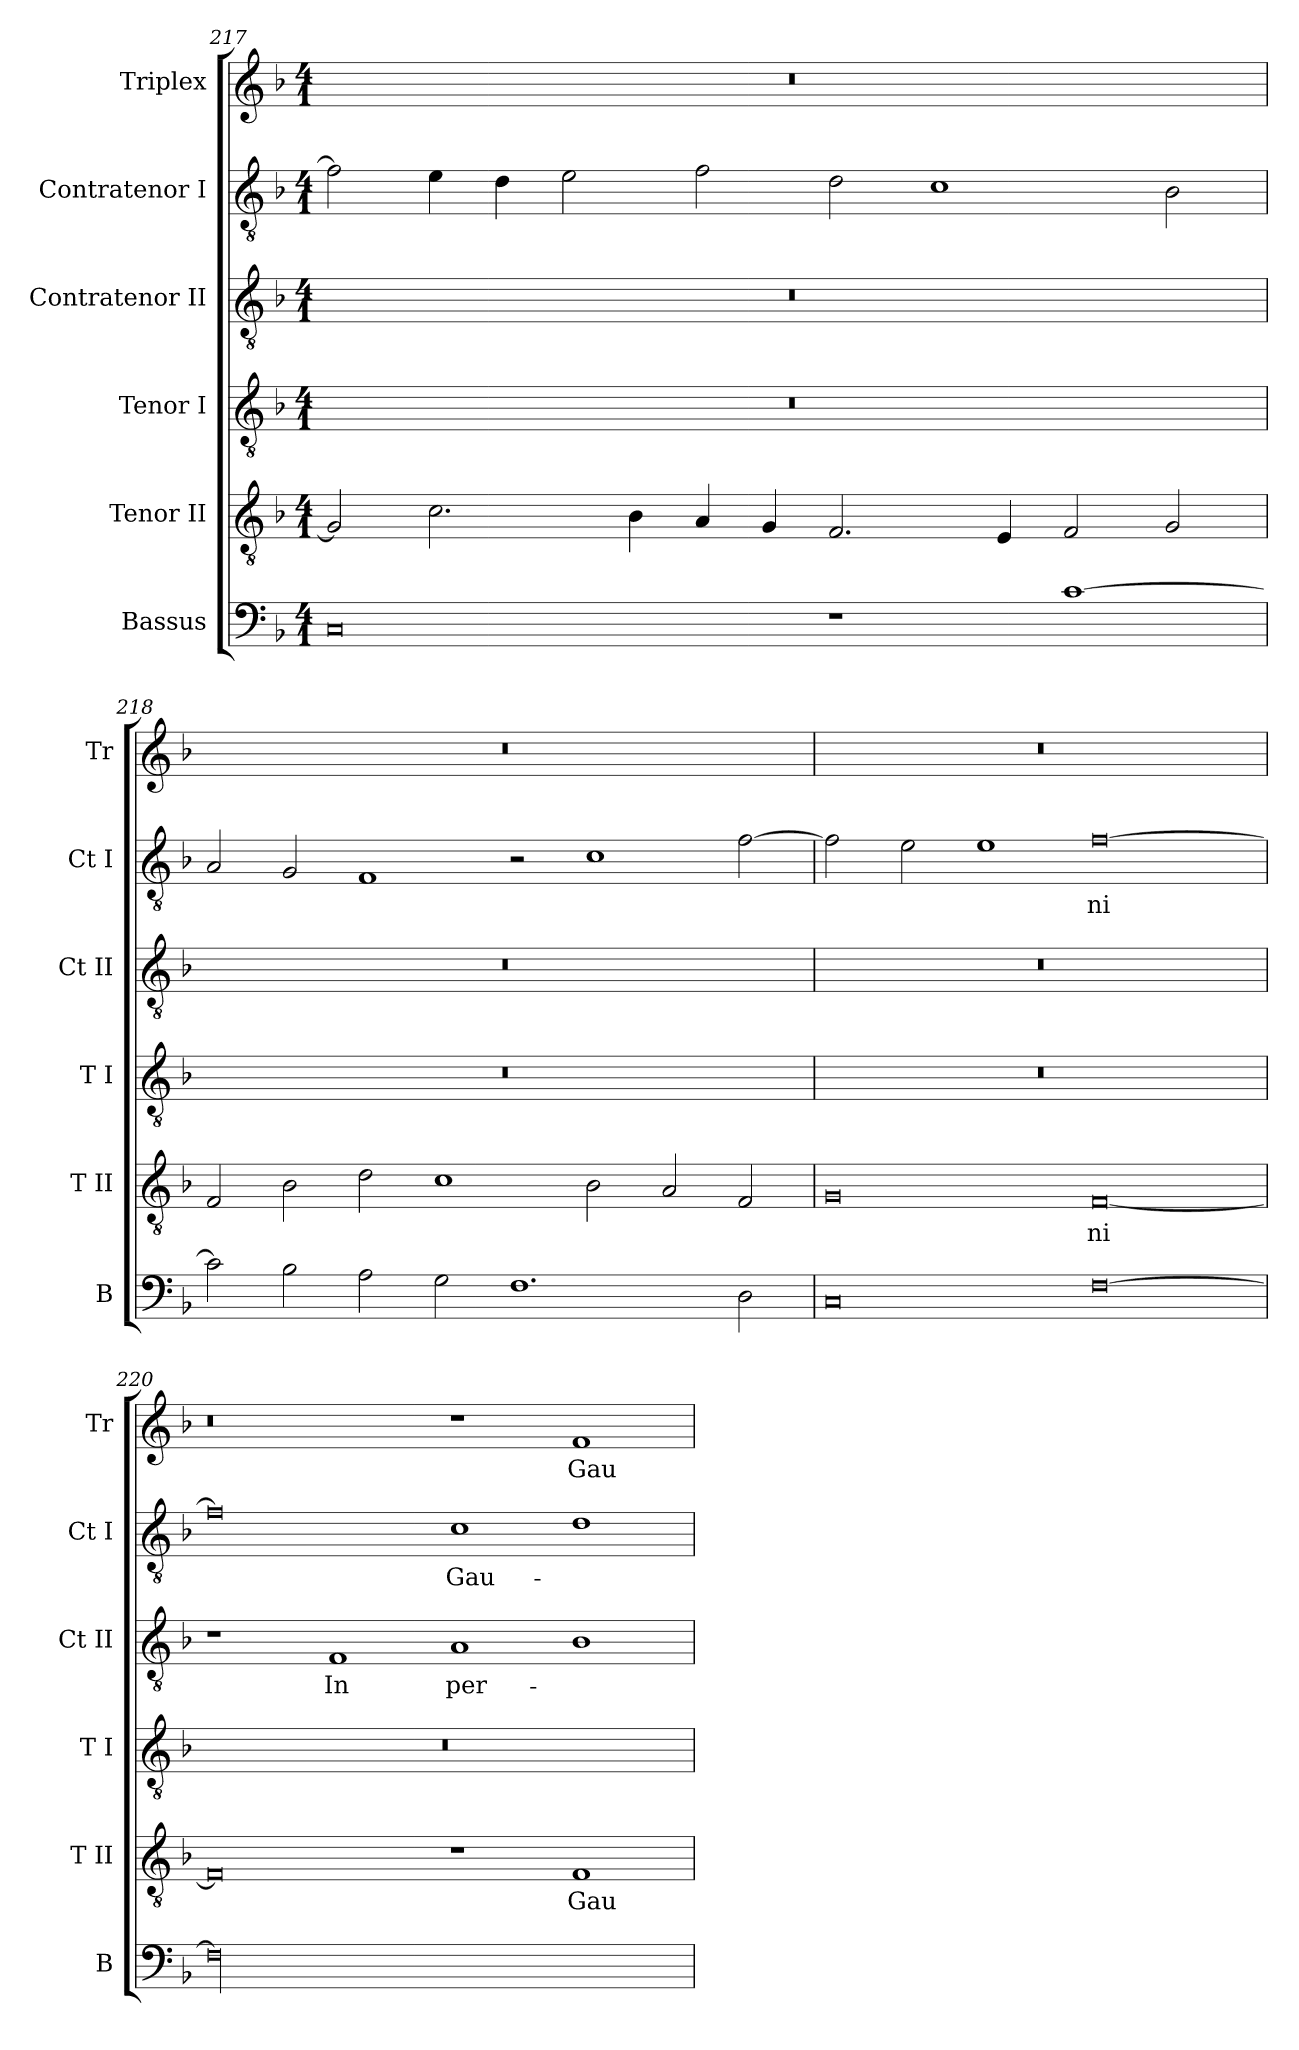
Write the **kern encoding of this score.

**kern	**kern	**text	**kern	**kern	**text	**kern	**text	**kern	**text
*part6	*part5	*part5	*part4	*part3	*part3	*part2	*part2	*part1	*part1
*staff6	*staff5	*staff5	*staff4	*staff3	*staff3	*staff2	*staff2	*staff1	*staff1
*I"Bassus	*I"Tenor II	*	*I"Tenor I	*I"Contratenor II	*	*I"Contratenor I	*	*I"Triplex	*
*I'B	*I'T II	*	*I'T I	*I'Ct II	*	*I'Ct I	*	*I'Tr	*
!!LO:LB:g=z
*clefF4	*clefGv2	*	*clefGv2	*clefGv2	*	*clefGv2	*	*clefG2	*
*	*ITrd7c12	*	*ITrd7c12	*ITrd7c12	*	*ITrd7c12	*	*	*
*k[b-]	*k[b-]	*	*k[b-]	*k[b-]	*	*k[b-]	*	*k[b-]	*
*F:	*F:	*	*F:	*F:	*	*F:	*	*F:	*
*M4/1	*M4/1	*	*M4/1	*M4/1	*	*M4/1	*	*M4/1	*
=217	=217	=217	=217	=217	=217	=217	=217	=217	=217
!	!	!	!LO:N:vis=1	!LO:N:vis=1	!	!	!	!LO:N:vis=1	!
0Ci	2GGi/]	.	00r	00r	.	2Fi\]	.	00r	.
.	2.Ci\	.	.	.	.	4Ei\	.	.	.
.	.	.	.	.	.	4Di\	.	.	.
.	.	.	.	.	.	2Ei\	.	.	.
.	4BB-i\	.	.	.	.	.	.	.	.
.	4AAi/	.	.	.	.	2Fi\	.	.	.
.	4GGi/	.	.	.	.	.	.	.	.
1r	2.FFi/	.	.	.	.	2Di\	.	.	.
.	.	.	.	.	.	1Ci	.	.	.
.	4EEi/	.	.	.	.	.	.	.	.
[>1ci	2FFi/	.	.	.	.	.	.	.	.
.	2GGi/	.	.	.	.	2BB-i\	.	.	.
=218	=218	=218	=218	=218	=218	=218	=218	=218	=218
!	!	!	!LO:N:vis=1	!LO:N:vis=1	!	!	!	!LO:N:vis=1	!
2ci\]	2FFi/	.	00r	00r	.	2AAi/	.	00r	.
2B-i\	2BB-i\	.	.	.	.	2GGi/	.	.	.
2Ai\	2Di\	.	.	.	.	1FFi	.	.	.
2Gi\	1Ci	.	.	.	.	.	.	.	.
1.Fi	.	.	.	.	.	2r	.	.	.
.	2BB-i\	.	.	.	.	1Ci	.	.	.
.	2AAi/	.	.	.	.	.	.	.	.
2Di\	2FFi/	.	.	.	.	[>2Fi\	.	.	.
=219	=219	=219	=219	=219	=219	=219	=219	=219	=219
!	!	!	!LO:N:vis=1	!LO:N:vis=1	!	!	!	!LO:N:vis=1	!
0Ci	0GGi	.	00r	00r	.	2Fi\]	.	00r	.
.	.	.	.	.	.	2Ei\	.	.	.
.	.	.	.	.	.	1Ei	.	.	.
!	!	!LO:LY:b:color=#000000	!	!	!	!	!	!	!
!	!	!	!	!	!	!	!LO:LY:b:color=#000000	!	!
[>0Fi	[<0FFi	-ni	.	.	.	[>0Fi	-ni	.	.
!!LO:LB:g=z
=220	=220	=220	=220	=220	=220	=220	=220	=220	=220
!	!	!	!LO:N:vis=1	!	!	!	!	!	!
00Fi]	0FFi]	.	00r	1r	.	0Fi]	.	0r	.
!	!	!	!	!	!LO:LY:b:color=#000000	!	!	!	!
.	.	.	.	1FFi	In	.	.	.	.
!	!	!	!	!	!LO:LY:b:color=#000000	!	!	!	!
!	!	!	!	!	!	!	!LO:LY:b:color=#000000	!	!
.	1r	.	.	1AAi	per-	1Ci	Gau-	1r	.
!	!	!LO:LY:b:color=#000000	!	!	!	!	!	!	!
!	!	!	!	!	!	!	!	!	!LO:LY:b:color=#000000
.	1FFi	Gau-	.	1BB-i	.	1Di	.	1fi	Gau-
=	=	=	=	=	=	=	=	=	=
*-	*-	*-	*-	*-	*-	*-	*-	*-	*-
